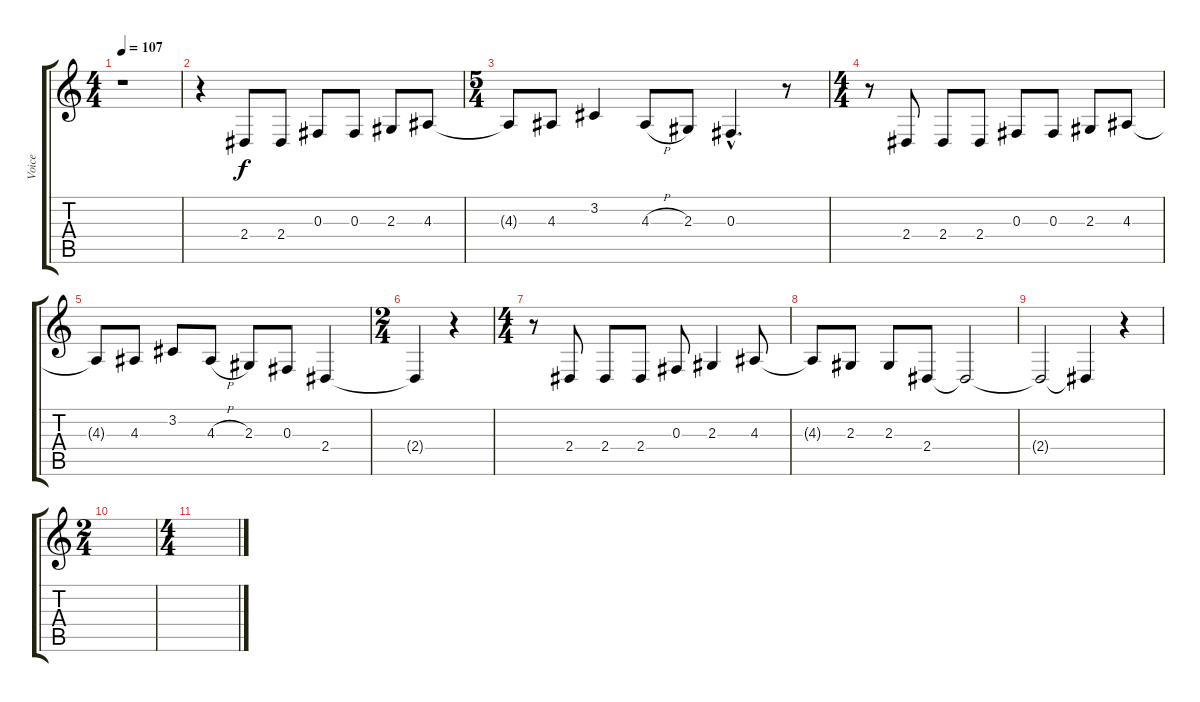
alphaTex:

\track ("Voice" "Voice") {instrument lead6voice}
\staff {score tabs}
\tuning (Eb4 Bb3 Gb3 Db3 Ab2 Eb2) {hide}
\ts (4 4)
\tempo 107
\clef g2
\ks c
r.1{dy f instrument lead6voice} |
r.4 2.4.8 2.4.8 0.3.8 0.3.8 2.3.8 4.3.8 |
\ts (5 4)
4.3{t}.8 4.3.8 3.2.4 4.3{h}.8 2.3.8 0.3{hac}.4{d} r.8 |
\ts (4 4)
r.8 2.4.8 2.4.8 2.4.8 0.3.8 0.3.8 2.3.8 4.3.8 |
4.3{t}.8 4.3.8 3.2.8 4.3{h}.8 2.3.8 0.3.8 2.4.4 |
\ts (2 4)
2.4{t}.4 r.4 |
\ts (4 4)
r.8 2.4.8 2.4.8 2.4.8 0.3.8 2.3.4 4.3.8 |
4.3{t}.8 2.3.8 2.3.8 2.4.8 2.4{t}.2 |
2.4{t}.2 2.4{t}.4 r.4 |
\ts (2 4)
|
\ts (4 4)
